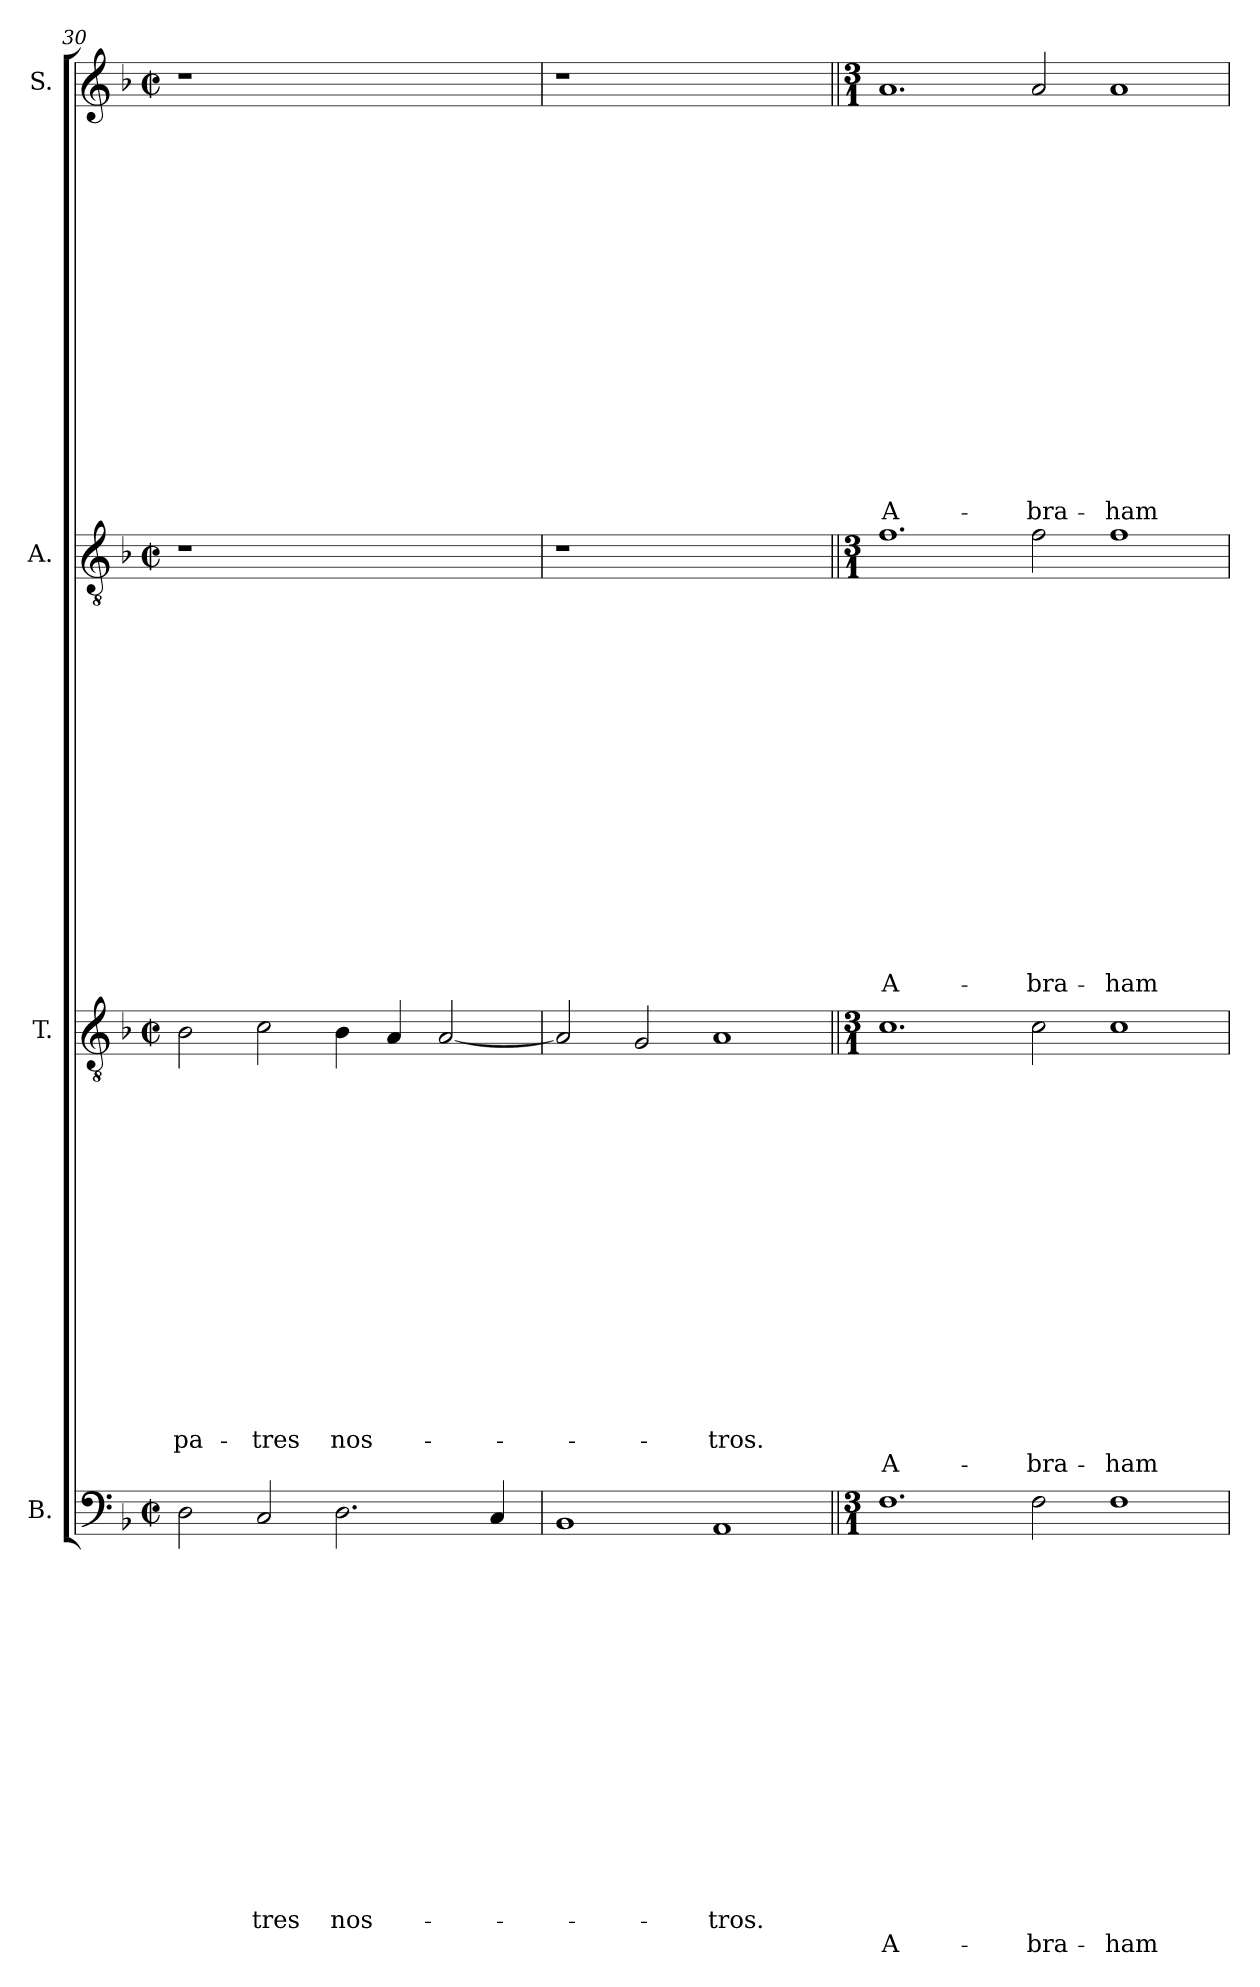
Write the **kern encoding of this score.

**kern	**text	**text	**text	**text	**text	**text	**text	**text	**text	**text	**text	**text	**text	**text	**text	**text	**text	**kern	**text	**text	**text	**text	**text	**text	**text	**text	**text	**text	**text	**text	**text	**text	**text	**text	**text	**kern	**text	**text	**text	**text	**text	**text	**text	**text	**text	**text	**text	**text	**text	**text	**text	**text	**text	**kern	**text	**text	**text	**text	**text	**text	**text	**text	**text	**text	**text	**text	**text	**text	**text	**text	**text
*part4	*part4	*part4	*part4	*part4	*part4	*part4	*part4	*part4	*part4	*part4	*part4	*part4	*part4	*part4	*part4	*part4	*part4	*part3	*part3	*part3	*part3	*part3	*part3	*part3	*part3	*part3	*part3	*part3	*part3	*part3	*part3	*part3	*part3	*part3	*part3	*part2	*part2	*part2	*part2	*part2	*part2	*part2	*part2	*part2	*part2	*part2	*part2	*part2	*part2	*part2	*part2	*part2	*part2	*part1	*part1	*part1	*part1	*part1	*part1	*part1	*part1	*part1	*part1	*part1	*part1	*part1	*part1	*part1	*part1	*part1	*part1
*staff4	*staff4	*staff4	*staff4	*staff4	*staff4	*staff4	*staff4	*staff4	*staff4	*staff4	*staff4	*staff4	*staff4	*staff4	*staff4	*staff4	*staff4	*staff3	*staff3	*staff3	*staff3	*staff3	*staff3	*staff3	*staff3	*staff3	*staff3	*staff3	*staff3	*staff3	*staff3	*staff3	*staff3	*staff3	*staff3	*staff2	*staff2	*staff2	*staff2	*staff2	*staff2	*staff2	*staff2	*staff2	*staff2	*staff2	*staff2	*staff2	*staff2	*staff2	*staff2	*staff2	*staff2	*staff1	*staff1	*staff1	*staff1	*staff1	*staff1	*staff1	*staff1	*staff1	*staff1	*staff1	*staff1	*staff1	*staff1	*staff1	*staff1	*staff1	*staff1
*I"B.	*	*	*	*	*	*	*	*	*	*	*	*	*	*	*	*	*	*I"T.	*	*	*	*	*	*	*	*	*	*	*	*	*	*	*	*	*	*I"A.	*	*	*	*	*	*	*	*	*	*	*	*	*	*	*	*	*	*I"S.	*	*	*	*	*	*	*	*	*	*	*	*	*	*	*	*	*
*clefF4	*	*	*	*	*	*	*	*	*	*	*	*	*	*	*	*	*	*clefGv2	*	*	*	*	*	*	*	*	*	*	*	*	*	*	*	*	*	*clefGv2	*	*	*	*	*	*	*	*	*	*	*	*	*	*	*	*	*	*clefG2	*	*	*	*	*	*	*	*	*	*	*	*	*	*	*	*	*
*k[b-]	*	*	*	*	*	*	*	*	*	*	*	*	*	*	*	*	*	*k[b-]	*	*	*	*	*	*	*	*	*	*	*	*	*	*	*	*	*	*k[b-]	*	*	*	*	*	*	*	*	*	*	*	*	*	*	*	*	*	*k[b-]	*	*	*	*	*	*	*	*	*	*	*	*	*	*	*	*	*
*F:	*	*	*	*	*	*	*	*	*	*	*	*	*	*	*	*	*	*F:	*	*	*	*	*	*	*	*	*	*	*	*	*	*	*	*	*	*F:	*	*	*	*	*	*	*	*	*	*	*	*	*	*	*	*	*	*F:	*	*	*	*	*	*	*	*	*	*	*	*	*	*	*	*	*
*M2/2	*	*	*	*	*	*	*	*	*	*	*	*	*	*	*	*	*	*M2/2	*	*	*	*	*	*	*	*	*	*	*	*	*	*	*	*	*	*M2/2	*	*	*	*	*	*	*	*	*	*	*	*	*	*	*	*	*	*M2/2	*	*	*	*	*	*	*	*	*	*	*	*	*	*	*	*	*
*met(c|)	*	*	*	*	*	*	*	*	*	*	*	*	*	*	*	*	*	*met(c|)	*	*	*	*	*	*	*	*	*	*	*	*	*	*	*	*	*	*met(c|)	*	*	*	*	*	*	*	*	*	*	*	*	*	*	*	*	*	*met(c|)	*	*	*	*	*	*	*	*	*	*	*	*	*	*	*	*	*
=30	=30	=30	=30	=30	=30	=30	=30	=30	=30	=30	=30	=30	=30	=30	=30	=30	=30	=30	=30	=30	=30	=30	=30	=30	=30	=30	=30	=30	=30	=30	=30	=30	=30	=30	=30	=30	=30	=30	=30	=30	=30	=30	=30	=30	=30	=30	=30	=30	=30	=30	=30	=30	=30	=30	=30	=30	=30	=30	=30	=30	=30	=30	=30	=30	=30	=30	=30	=30	=30	=30	=30
2D\	.	.	.	.	.	.	.	.	.	.	.	.	.	.	.	.	.	2B-\	.	.	.	.	.	.	.	.	.	.	.	.	.	.	.	pa-	.	1r	.	.	.	.	.	.	.	.	.	.	.	.	.	.	.	.	.	1r	.	.	.	.	.	.	.	.	.	.	.	.	.	.	.	.	.
2C/	.	.	.	.	.	.	.	.	.	.	.	.	.	.	.	-tres	.	2c\	.	.	.	.	.	.	.	.	.	.	.	.	.	.	.	-tres	.	.	.	.	.	.	.	.	.	.	.	.	.	.	.	.	.	.	.	.	.	.	.	.	.	.	.	.	.	.	.	.	.	.	.	.	.
2.D\	.	.	.	.	.	.	.	.	.	.	.	.	.	.	.	nos-	.	4B-\	.	.	.	.	.	.	.	.	.	.	.	.	.	.	.	nos-	.	1ryy	.	.	.	.	.	.	.	.	.	.	.	.	.	.	.	.	.	1ryy	.	.	.	.	.	.	.	.	.	.	.	.	.	.	.	.	.
.	.	.	.	.	.	.	.	.	.	.	.	.	.	.	.	.	.	4A/	.	.	.	.	.	.	.	.	.	.	.	.	.	.	.	.	.	.	.	.	.	.	.	.	.	.	.	.	.	.	.	.	.	.	.	.	.	.	.	.	.	.	.	.	.	.	.	.	.	.	.	.	.
.	.	.	.	.	.	.	.	.	.	.	.	.	.	.	.	.	.	[2A/	.	.	.	.	.	.	.	.	.	.	.	.	.	.	.	.	.	.	.	.	.	.	.	.	.	.	.	.	.	.	.	.	.	.	.	.	.	.	.	.	.	.	.	.	.	.	.	.	.	.	.	.	.
4C/	.	.	.	.	.	.	.	.	.	.	.	.	.	.	.	.	.	.	.	.	.	.	.	.	.	.	.	.	.	.	.	.	.	.	.	.	.	.	.	.	.	.	.	.	.	.	.	.	.	.	.	.	.	.	.	.	.	.	.	.	.	.	.	.	.	.	.	.	.	.	.
=31	=31	=31	=31	=31	=31	=31	=31	=31	=31	=31	=31	=31	=31	=31	=31	=31	=31	=31	=31	=31	=31	=31	=31	=31	=31	=31	=31	=31	=31	=31	=31	=31	=31	=31	=31	=31	=31	=31	=31	=31	=31	=31	=31	=31	=31	=31	=31	=31	=31	=31	=31	=31	=31	=31	=31	=31	=31	=31	=31	=31	=31	=31	=31	=31	=31	=31	=31	=31	=31	=31	=31
1BB-	.	.	.	.	.	.	.	.	.	.	.	.	.	.	.	.	.	2A/]	.	.	.	.	.	.	.	.	.	.	.	.	.	.	.	.	.	1r	.	.	.	.	.	.	.	.	.	.	.	.	.	.	.	.	.	1r	.	.	.	.	.	.	.	.	.	.	.	.	.	.	.	.	.
.	.	.	.	.	.	.	.	.	.	.	.	.	.	.	.	.	.	2G/	.	.	.	.	.	.	.	.	.	.	.	.	.	.	.	.	.	.	.	.	.	.	.	.	.	.	.	.	.	.	.	.	.	.	.	.	.	.	.	.	.	.	.	.	.	.	.	.	.	.	.	.	.
1AA	.	.	.	.	.	.	.	.	.	.	.	.	.	.	.	-tros.	.	1A	.	.	.	.	.	.	.	.	.	.	.	.	.	.	.	-tros.	.	1ryy	.	.	.	.	.	.	.	.	.	.	.	.	.	.	.	.	.	1ryy	.	.	.	.	.	.	.	.	.	.	.	.	.	.	.	.	.
!!LO:LB:g=z
=32||	=32||	=32||	=32||	=32||	=32||	=32||	=32||	=32||	=32||	=32||	=32||	=32||	=32||	=32||	=32||	=32||	=32||	=32||	=32||	=32||	=32||	=32||	=32||	=32||	=32||	=32||	=32||	=32||	=32||	=32||	=32||	=32||	=32||	=32||	=32||	=32||	=32||	=32||	=32||	=32||	=32||	=32||	=32||	=32||	=32||	=32||	=32||	=32||	=32||	=32||	=32||	=32||	=32||	=32||	=32||	=32||	=32||	=32||	=32||	=32||	=32||	=32||	=32||	=32||	=32||	=32||	=32||	=32||	=32||	=32||	=32||
*M3/1	*	*	*	*	*	*	*	*	*	*	*	*	*	*	*	*	*	*M3/1	*	*	*	*	*	*	*	*	*	*	*	*	*	*	*	*	*	*M3/1	*	*	*	*	*	*	*	*	*	*	*	*	*	*	*	*	*	*M3/1	*	*	*	*	*	*	*	*	*	*	*	*	*	*	*	*	*
1.F	.	.	.	.	.	.	.	.	.	.	.	.	.	.	.	.	A-	1.c	.	.	.	.	.	.	.	.	.	.	.	.	.	.	.	.	A-	1.f	.	.	.	.	.	.	.	.	.	.	.	.	.	.	.	.	A-	1.a	.	.	.	.	.	.	.	.	.	.	.	.	.	.	.	.	A-
2F\	.	.	.	.	.	.	.	.	.	.	.	.	.	.	.	.	-bra-	2c\	.	.	.	.	.	.	.	.	.	.	.	.	.	.	.	.	-bra-	2f\	.	.	.	.	.	.	.	.	.	.	.	.	.	.	.	.	-bra-	2a/	.	.	.	.	.	.	.	.	.	.	.	.	.	.	.	.	-bra-
1F	.	.	.	.	.	.	.	.	.	.	.	.	.	.	.	.	-ham	1c	.	.	.	.	.	.	.	.	.	.	.	.	.	.	.	.	-ham	1f	.	.	.	.	.	.	.	.	.	.	.	.	.	.	.	.	-ham	1a	.	.	.	.	.	.	.	.	.	.	.	.	.	.	.	.	-ham
=	=	=	=	=	=	=	=	=	=	=	=	=	=	=	=	=	=	=	=	=	=	=	=	=	=	=	=	=	=	=	=	=	=	=	=	=	=	=	=	=	=	=	=	=	=	=	=	=	=	=	=	=	=	=	=	=	=	=	=	=	=	=	=	=	=	=	=	=	=	=	=
*-	*-	*-	*-	*-	*-	*-	*-	*-	*-	*-	*-	*-	*-	*-	*-	*-	*-	*-	*-	*-	*-	*-	*-	*-	*-	*-	*-	*-	*-	*-	*-	*-	*-	*-	*-	*-	*-	*-	*-	*-	*-	*-	*-	*-	*-	*-	*-	*-	*-	*-	*-	*-	*-	*-	*-	*-	*-	*-	*-	*-	*-	*-	*-	*-	*-	*-	*-	*-	*-	*-	*-
